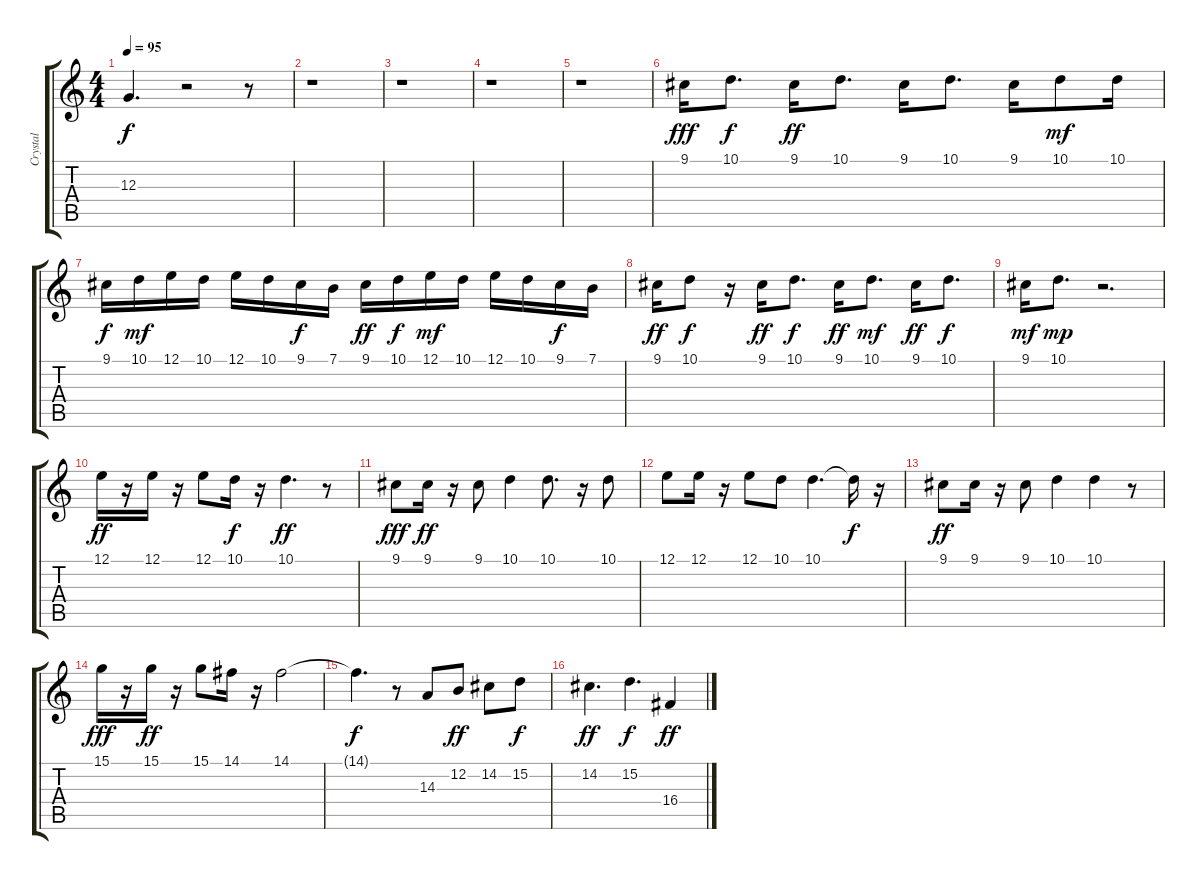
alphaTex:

\track ("Crystal" "Crystal") {instrument fx3crystal}
\staff {score tabs}
\tuning (E4 B3 G3 D3 A2 E2) {hide}
\ts (4 4)
\tempo 95
\clef g2
\ks c
12.3{t}.4{d dy f} r.2 r.8 |
r.1 |
r.1 |
r.1 |
r.1 |
9.1.16{dy fff} 10.1.8{d dy f} 9.1.16{dy ff} 10.1.8{d} 9.1.16 10.1.8{d} 9.1.16 10.1.8{dy mf} 10.1.16 |
9.1.16{dy f} 10.1.16{dy mf} 12.1.16 10.1.16 12.1.16 10.1.16 9.1.16{dy f} 7.1.16 9.1.16{dy ff} 10.1.16{dy f} 12.1.16{dy mf} 10.1.16 12.1.16 10.1.16 9.1.16{dy f} 7.1.16 |
9.1.16{dy ff} 10.1.8{dy f} r.16 9.1.16{dy ff} 10.1.8{d dy f} 9.1.16{dy ff} 10.1.8{d dy mf} 9.1.16{dy ff} 10.1.8{d dy f} |
9.1.16{dy mf} 10.1.8{d dy mp} r.2{d} |
12.1.16{dy ff} r.16 12.1.16 r.16 12.1.8 10.1.16{dy f} r.16 10.1.4{d dy ff} r.8 |
9.1.8{dy fff} 9.1.16{dy ff} r.16 9.1.8 10.1.4 10.1.8{d} r.16 10.1.8 |
12.1.8 12.1.16 r.16 12.1.8 10.1.8 10.1.4{d} 10.1{t}.16{dy f} r.16 |
9.1.8{dy ff} 9.1.16 r.16 9.1.8 10.1.4 10.1.4 r.8 |
15.1.16{dy fff} r.16 15.1.16{dy ff} r.16 15.1.8 14.1.16 r.16 14.1.2 |
14.1{t}.4{d dy f} r.8 14.3.8 12.2.8{dy ff} 14.2.8 15.2.8{dy f} |
14.2.4{d dy ff} 15.2.4{d dy f} 16.4.4{dy ff}
